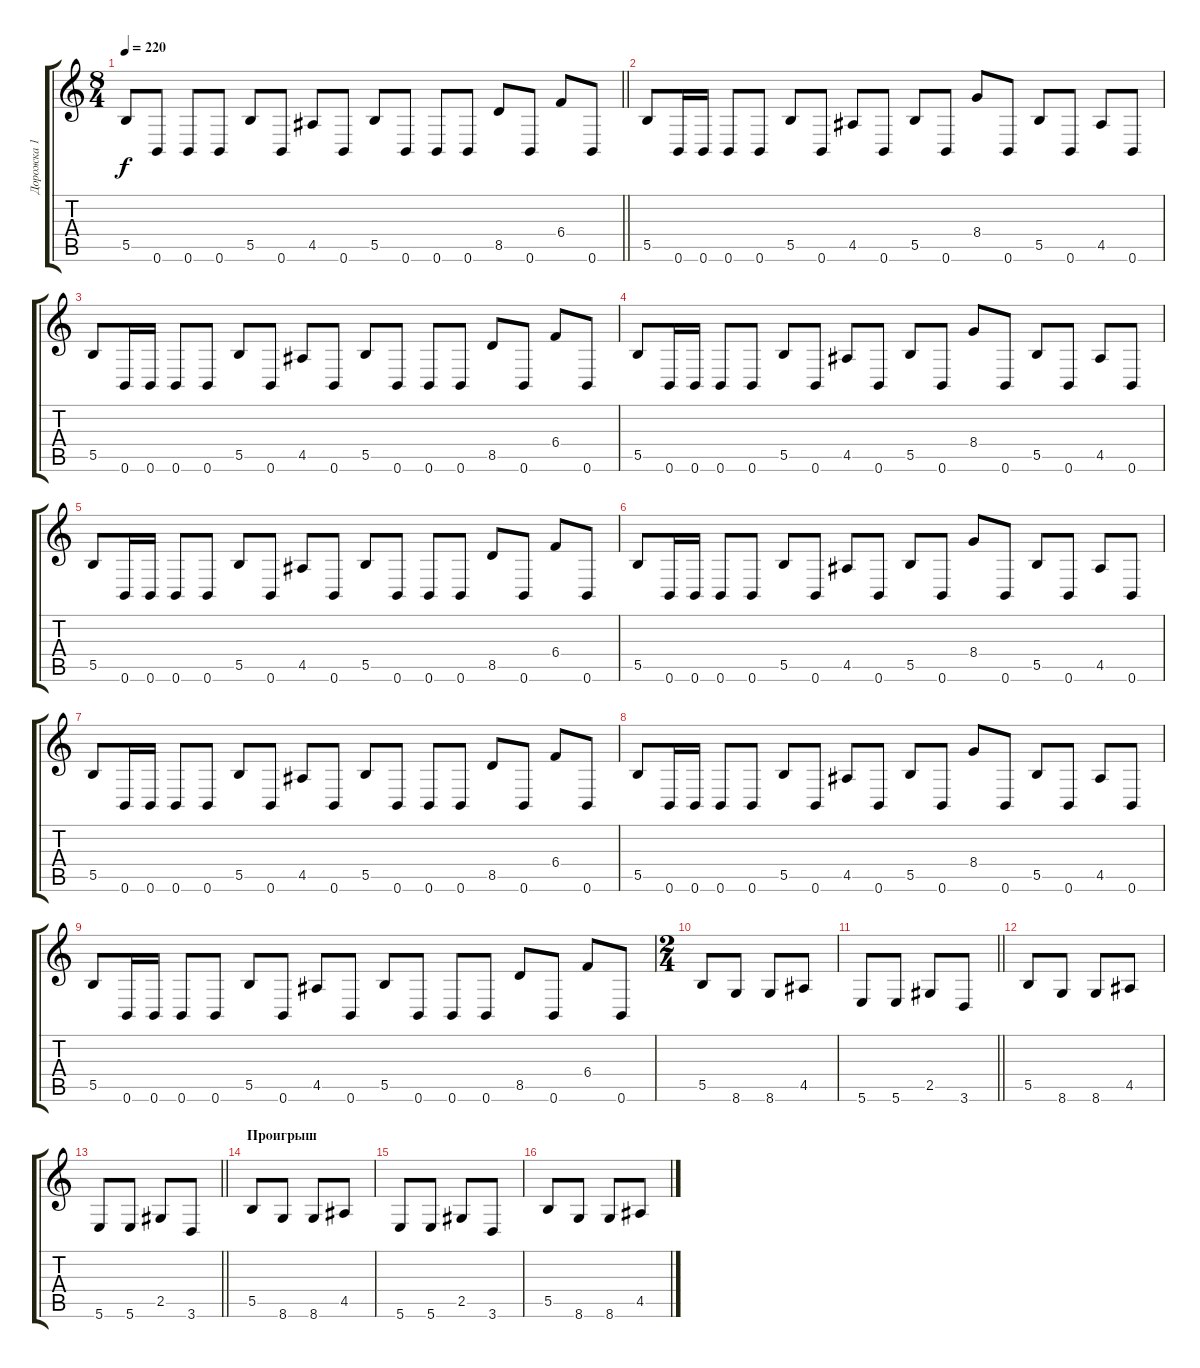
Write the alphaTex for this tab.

\track ("Дорожка 1" "Дорожка 1") {instrument distortionguitar}
\staff {score tabs}
\tuning (Db4 Ab3 E3 B2 Gb2 B1) {hide}
\ts (8 4)
\tempo 220
\clef g2
\barLineRight lightlight
\ks c
5.5.8{dy f} 0.6.8 0.6.8 0.6.8 5.5.8 0.6.8 4.5.8 0.6.8 5.5.8 0.6.8 0.6.8 0.6.8 8.5.8 0.6.8 6.4.8 0.6.8 |
5.5.8 0.6.16 0.6.16 0.6.8 0.6.8 5.5.8 0.6.8 4.5.8 0.6.8 5.5.8 0.6.8 8.4.8 0.6.8 5.5.8 0.6.8 4.5.8 0.6.8 |
5.5.8 0.6.16 0.6.16 0.6.8 0.6.8 5.5.8 0.6.8 4.5.8 0.6.8 5.5.8 0.6.8 0.6.8 0.6.8 8.5.8 0.6.8 6.4.8 0.6.8 |
5.5.8 0.6.16 0.6.16 0.6.8 0.6.8 5.5.8 0.6.8 4.5.8 0.6.8 5.5.8 0.6.8 8.4.8 0.6.8 5.5.8 0.6.8 4.5.8 0.6.8 |
5.5.8 0.6.16 0.6.16 0.6.8 0.6.8 5.5.8 0.6.8 4.5.8 0.6.8 5.5.8 0.6.8 0.6.8 0.6.8 8.5.8 0.6.8 6.4.8 0.6.8 |
5.5.8 0.6.16 0.6.16 0.6.8 0.6.8 5.5.8 0.6.8 4.5.8 0.6.8 5.5.8 0.6.8 8.4.8 0.6.8 5.5.8 0.6.8 4.5.8 0.6.8 |
5.5.8 0.6.16 0.6.16 0.6.8 0.6.8 5.5.8 0.6.8 4.5.8 0.6.8 5.5.8 0.6.8 0.6.8 0.6.8 8.5.8 0.6.8 6.4.8 0.6.8 |
5.5.8 0.6.16 0.6.16 0.6.8 0.6.8 5.5.8 0.6.8 4.5.8 0.6.8 5.5.8 0.6.8 8.4.8 0.6.8 5.5.8 0.6.8 4.5.8 0.6.8 |
5.5.8 0.6.16 0.6.16 0.6.8 0.6.8 5.5.8 0.6.8 4.5.8 0.6.8 5.5.8 0.6.8 0.6.8 0.6.8 8.5.8 0.6.8 6.4.8 0.6.8 |
\ts (2 4)
5.5.8 8.6.8 8.6.8 4.5.8 |
\barLineRight lightlight
5.6.8 5.6.8 2.5.8 3.6.8 |
5.5.8 8.6.8 8.6.8 4.5.8 |
\barLineRight lightlight
5.6.8 5.6.8 2.5.8 3.6.8 |
\section ("" "Проигрыш")
5.5.8 8.6.8 8.6.8 4.5.8 |
5.6.8 5.6.8 2.5.8 3.6.8 |
5.5.8 8.6.8 8.6.8 4.5.8
